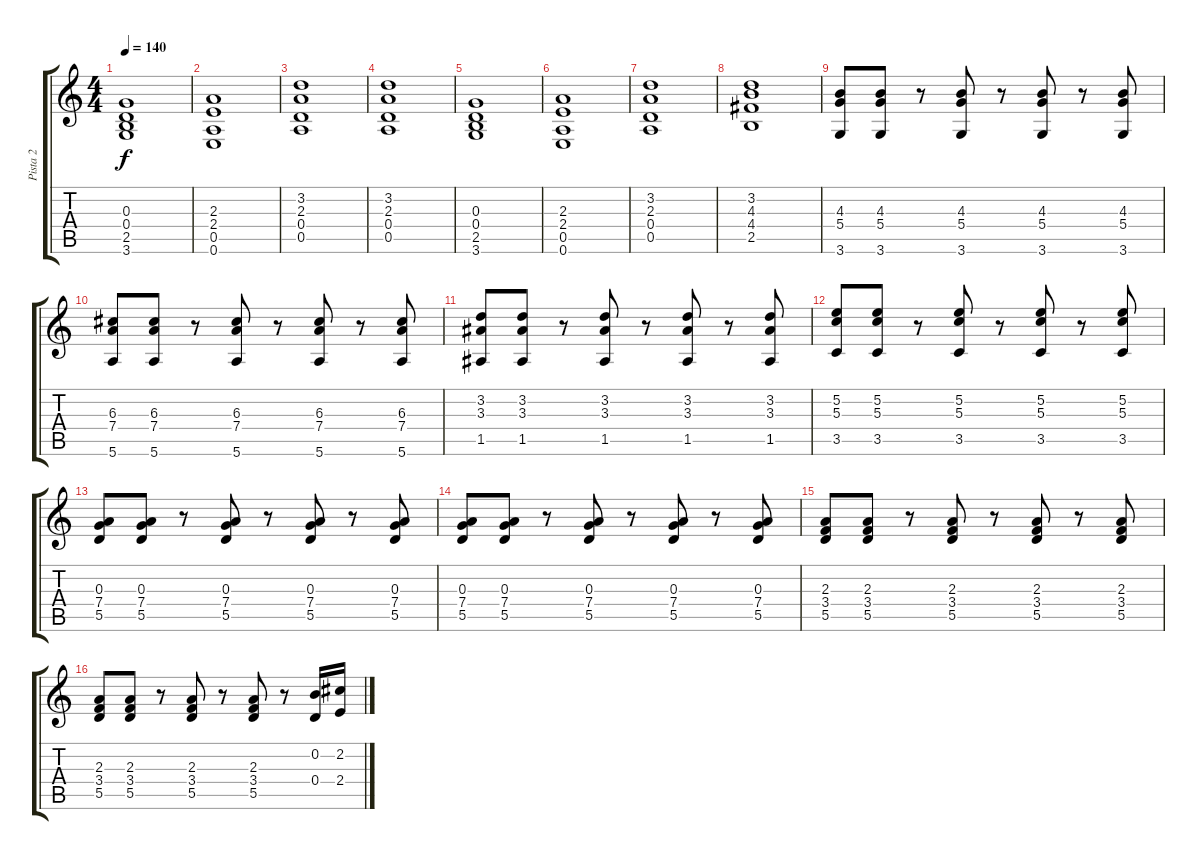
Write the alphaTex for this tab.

\track ("Pista 2" "Pista 2") {instrument acousticguitarnylon}
\staff {score tabs}
\tuning (E4 B3 G3 D3 A2 E2) {hide}
\ts (4 4)
\tempo 140
\clef g2
\ks c
(0.3 0.4 2.5 3.6).1{dy f} |
(2.3 2.4 0.5 0.6).1 |
(3.2 2.3 0.4 0.5).1 |
(3.2 2.3 0.4 0.5).1 |
(0.3 0.4 2.5 3.6).1 |
(2.3 2.4 0.5 0.6).1 |
(3.2 2.3 0.4 0.5).1 |
(3.2 4.3 4.4 2.5).1 |
(4.3 5.4 3.6).8 (4.3 5.4 3.6).8 r.8 (4.3 5.4 3.6).8 r.8 (4.3 5.4 3.6).8 r.8 (4.3 5.4 3.6).8 |
(6.3 7.4 5.6).8 (6.3 7.4 5.6).8 r.8 (6.3 7.4 5.6).8 r.8 (6.3 7.4 5.6).8 r.8 (6.3 7.4 5.6).8 |
(3.2 3.3 1.5).8 (3.2 3.3 1.5).8 r.8 (3.2 3.3 1.5).8 r.8 (3.2 3.3 1.5).8 r.8 (3.2 3.3 1.5).8 |
(5.2 5.3 3.5).8 (5.2 5.3 3.5).8 r.8 (5.2 5.3 3.5).8 r.8 (5.2 5.3 3.5).8 r.8 (5.2 5.3 3.5).8 |
(0.3 7.4 5.5).8 (0.3 7.4 5.5).8 r.8 (0.3 7.4 5.5).8 r.8 (0.3 7.4 5.5).8 r.8 (0.3 7.4 5.5).8 |
(0.3 7.4 5.5).8 (0.3 7.4 5.5).8 r.8 (0.3 7.4 5.5).8 r.8 (0.3 7.4 5.5).8 r.8 (0.3 7.4 5.5).8 |
(2.3 3.4 5.5).8 (2.3 3.4 5.5).8 r.8 (2.3 3.4 5.5).8 r.8 (2.3 3.4 5.5).8 r.8 (2.3 3.4 5.5).8 |
(2.3 3.4 5.5).8 (2.3 3.4 5.5).8 r.8 (2.3 3.4 5.5).8 r.8 (2.3 3.4 5.5).8 r.8 (0.2 0.4).16 (2.2 2.4).16
